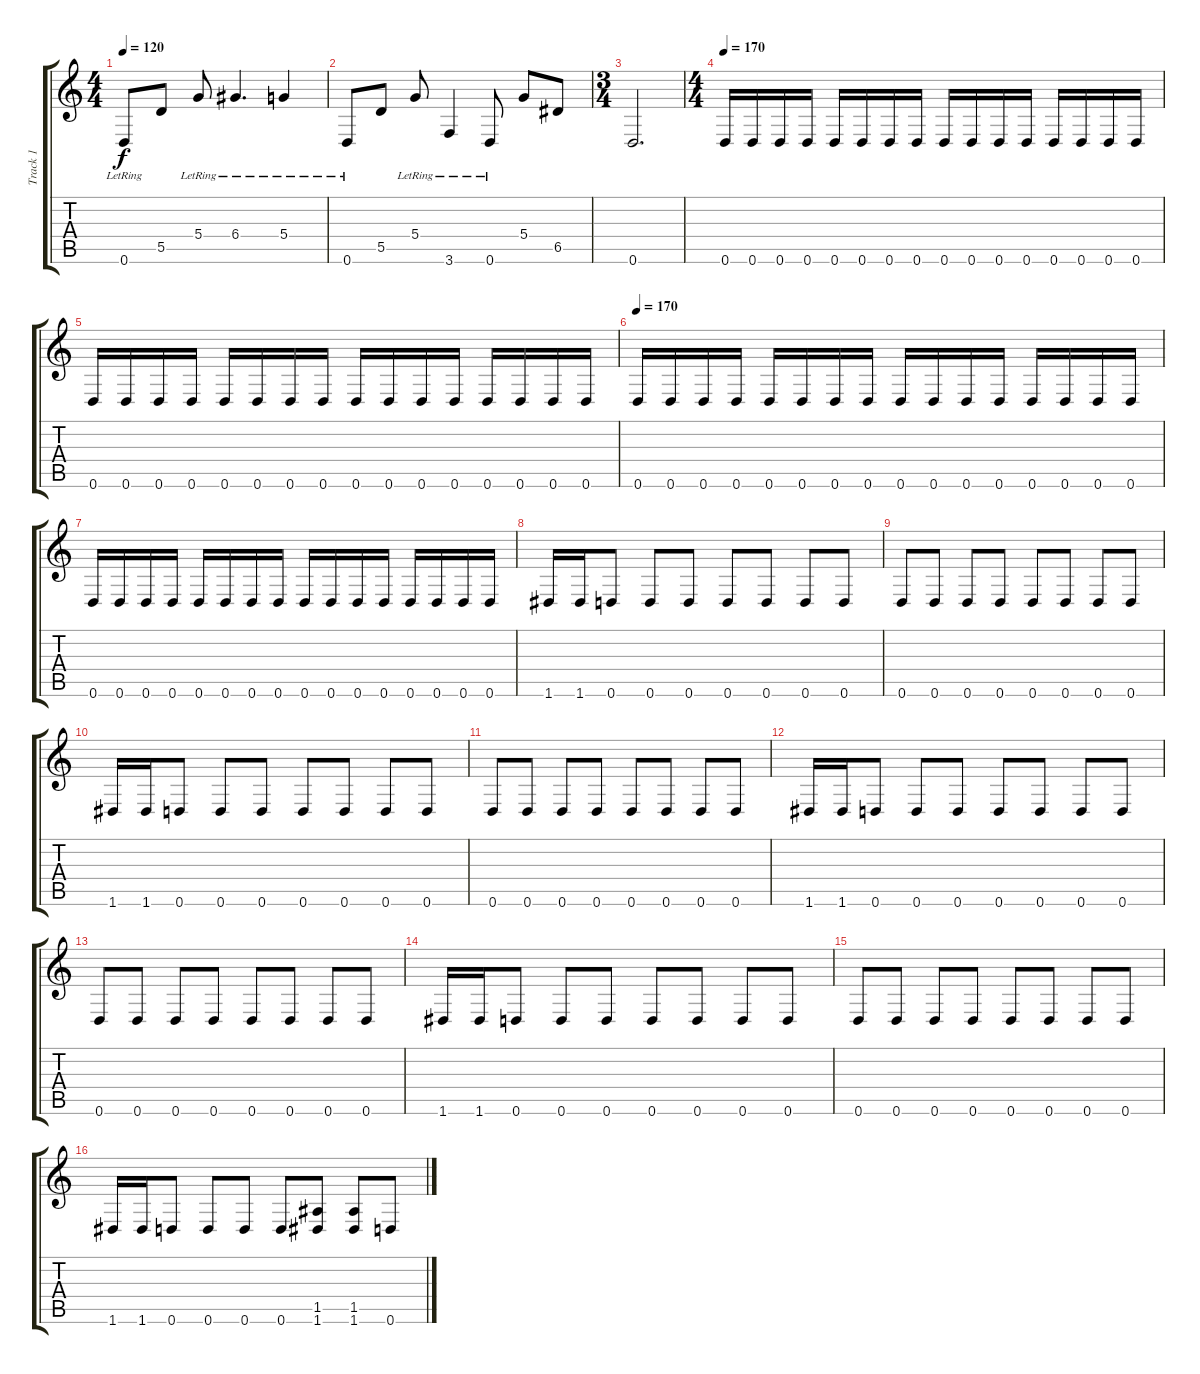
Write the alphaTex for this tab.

\track ("Track 1" "Track 1") {instrument electricguitarclean}
\staff {score tabs}
\tuning (E4 B3 G3 D3 A2 D2) {hide}
\ts (4 4)
\tempo 120
\clef g2
\ks c
0.6{lr}.8{dy f} 5.5.8 5.4{lr}.8 6.4{lr}.4{d} 5.4{lr}.4 |
0.6{lr}.8 5.5.8 5.4{lr}.8 3.6{lr}.4 0.6{lr}.8 5.4.8 6.5.8 |
\ts (3 4)
0.6.2{d} |
\ts (4 4)
\tempo 170
0.6.16{instrument overdrivenguitar} 0.6.16 0.6.16 0.6.16 0.6.16 0.6.16 0.6.16 0.6.16 0.6.16 0.6.16 0.6.16 0.6.16 0.6.16 0.6.16 0.6.16 0.6.16 |
0.6.16 0.6.16 0.6.16 0.6.16 0.6.16 0.6.16 0.6.16 0.6.16 0.6.16 0.6.16 0.6.16 0.6.16 0.6.16 0.6.16 0.6.16 0.6.16 |
\tempo 170
0.6.16 0.6.16 0.6.16 0.6.16 0.6.16 0.6.16 0.6.16 0.6.16 0.6.16 0.6.16 0.6.16 0.6.16 0.6.16 0.6.16 0.6.16 0.6.16 |
0.6.16 0.6.16 0.6.16 0.6.16 0.6.16 0.6.16 0.6.16 0.6.16 0.6.16 0.6.16 0.6.16 0.6.16 0.6.16 0.6.16 0.6.16 0.6.16 |
1.6.16 1.6.16 0.6.8 0.6.8 0.6.8 0.6.8 0.6.8 0.6.8 0.6.8 |
0.6.8 0.6.8 0.6.8 0.6.8 0.6.8 0.6.8 0.6.8 0.6.8 |
1.6.16 1.6.16 0.6.8 0.6.8 0.6.8 0.6.8 0.6.8 0.6.8 0.6.8 |
0.6.8 0.6.8 0.6.8 0.6.8 0.6.8 0.6.8 0.6.8 0.6.8 |
1.6.16 1.6.16 0.6.8 0.6.8 0.6.8 0.6.8 0.6.8 0.6.8 0.6.8 |
0.6.8 0.6.8 0.6.8 0.6.8 0.6.8 0.6.8 0.6.8 0.6.8 |
1.6.16 1.6.16 0.6.8 0.6.8 0.6.8 0.6.8 0.6.8 0.6.8 0.6.8 |
0.6.8 0.6.8 0.6.8 0.6.8 0.6.8 0.6.8 0.6.8 0.6.8 |
1.6.16 1.6.16 0.6.8 0.6.8 0.6.8 0.6.8 (1.5 1.6).8 (1.5 1.6).8 0.6.8
